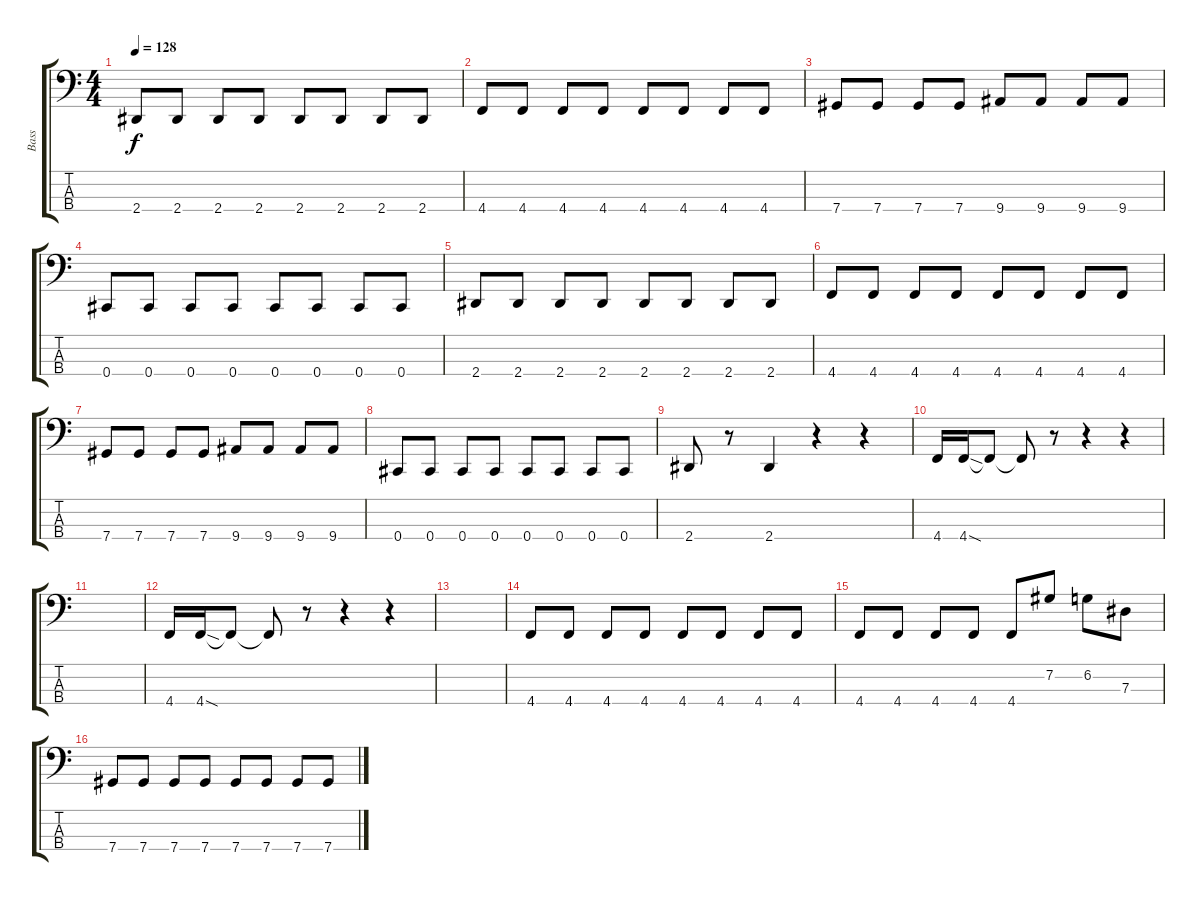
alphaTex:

\track ("Bass" "Bass") {instrument electricbasspick}
\staff {score tabs}
\tuning (Gb2 Db2 Ab1 Db1) {hide}
\ts (4 4)
\tempo 128
\clef f4
\ks c
2.4.8{dy f} 2.4.8 2.4.8 2.4.8 2.4.8 2.4.8 2.4.8 2.4.8 |
4.4.8 4.4.8 4.4.8 4.4.8 4.4.8 4.4.8 4.4.8 4.4.8 |
7.4.8 7.4.8 7.4.8 7.4.8 9.4.8 9.4.8 9.4.8 9.4.8 |
0.4.8 0.4.8 0.4.8 0.4.8 0.4.8 0.4.8 0.4.8 0.4.8 |
2.4.8 2.4.8 2.4.8 2.4.8 2.4.8 2.4.8 2.4.8 2.4.8 |
4.4.8 4.4.8 4.4.8 4.4.8 4.4.8 4.4.8 4.4.8 4.4.8 |
7.4.8 7.4.8 7.4.8 7.4.8 9.4.8 9.4.8 9.4.8 9.4.8 |
0.4.8 0.4.8 0.4.8 0.4.8 0.4.8 0.4.8 0.4.8 0.4.8 |
2.4.8 r.8 2.4.4 r.4 r.4 |
4.4.16 4.4{sod}.16 4.4{t}.8 4.4{t}.8 r.8 r.4 r.4 |
|
4.4.16 4.4{sod}.16 4.4{t}.8 4.4{t}.8 r.8 r.4 r.4 |
|
4.4.8 4.4.8 4.4.8 4.4.8 4.4.8 4.4.8 4.4.8 4.4.8 |
4.4.8 4.4.8 4.4.8 4.4.8 4.4.8 7.2.8 6.2.8 7.3.8 |
7.4.8 7.4.8 7.4.8 7.4.8 7.4.8 7.4.8 7.4.8 7.4.8
